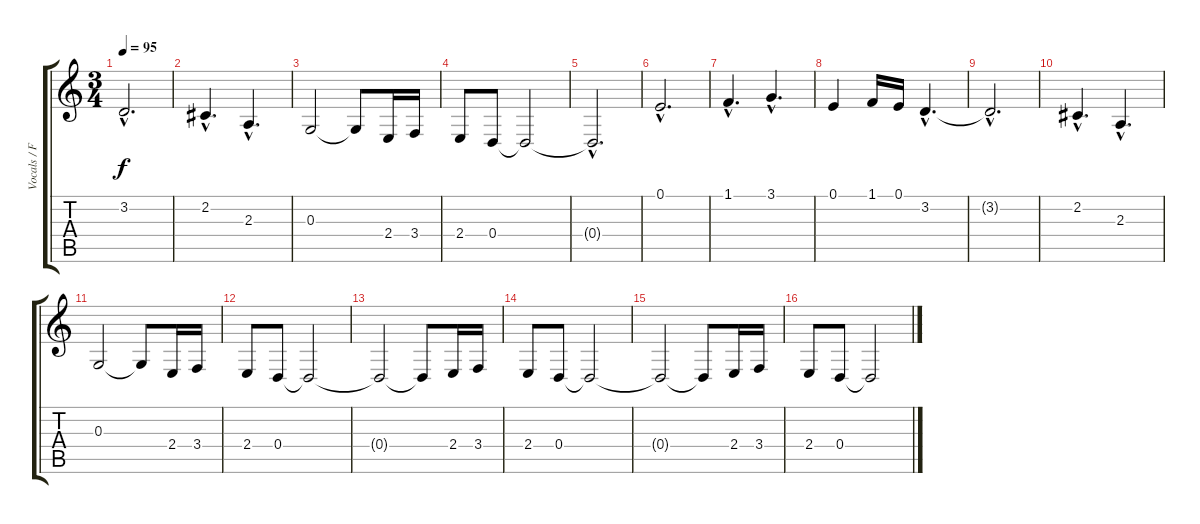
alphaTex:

\track ("Vocals / Flute" "Vocals / F") {instrument oboe}
\staff {score tabs}
\tuning (E4 B3 G3 D3 A2 E2) {hide}
\ts (3 4)
\tempo 95
\clef g2
\ks c
3.2{hac t}.2{d dy f} |
2.2{hac}.4{d} 2.3{hac}.4{d} |
0.3.2 0.3{t}.8 2.4.16 3.4.16 |
2.4.8 0.4.8 0.4{t}.2 |
0.4{hac t}.2{d} |
0.1{hac}.2{d} |
1.1{hac}.4{d} 3.1{hac}.4{d} |
0.1.4 1.1.16 0.1.16 3.2{hac}.4{d} |
3.2{hac t}.2{d} |
2.2{hac}.4{d} 2.3{hac}.4{d} |
0.3.2 0.3{t}.8 2.4.16 3.4.16 |
2.4.8 0.4.8 0.4{t}.2 |
0.4{t}.2 0.4{t}.8 2.4.16 3.4.16 |
2.4.8 0.4.8 0.4{t}.2 |
0.4{t}.2 0.4{t}.8 2.4.16 3.4.16 |
2.4.8 0.4.8 0.4{t}.2
